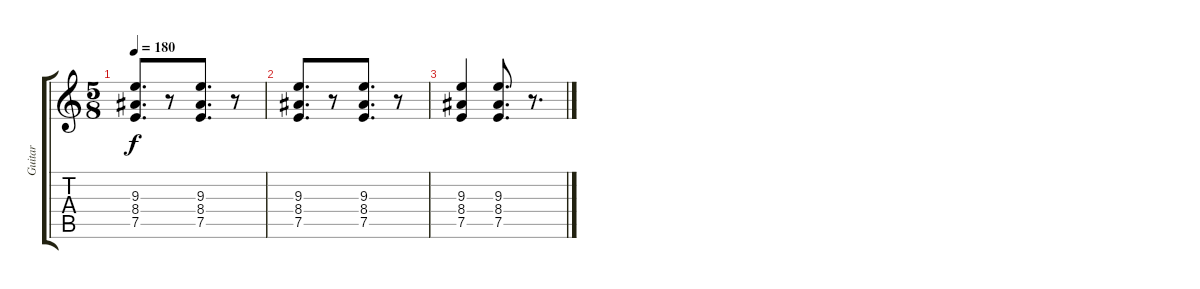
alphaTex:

\track ("Guitar" "Guitar") {instrument distortionguitar}
\staff {score tabs}
\tuning (E4 B3 G3 D3 A2 E2) {hide}
\ts (5 8)
\tempo 180
\clef g2
\ks c
(9.3 8.4 7.5).8{d dy f} r.8 (9.3 8.4 7.5).8{d} r.8 |
(9.3 8.4 7.5).8{d} r.8 (9.3 8.4 7.5).8{d} r.8 |
(9.3 8.4 7.5).4 (9.3 8.4 7.5).8{d} r.8{d}
